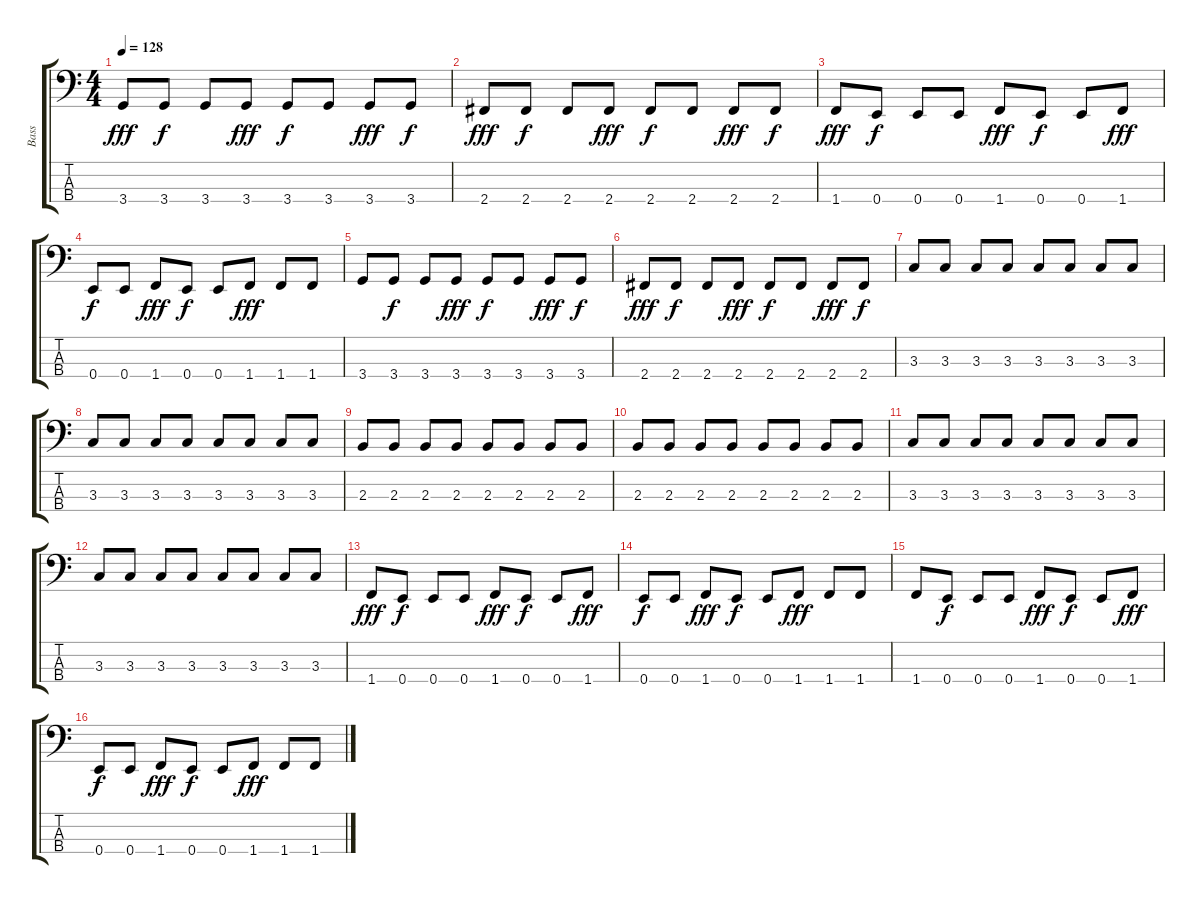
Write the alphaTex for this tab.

\track ("Bass" "Bass") {instrument electricbassfinger}
\staff {score tabs}
\tuning (G2 D2 A1 E1) {hide}
\ts (4 4)
\tempo 128
\clef f4
\ks c
3.4.8{dy fff} 3.4.8{dy f} 3.4.8 3.4.8{dy fff} 3.4.8{dy f} 3.4.8 3.4.8{dy fff} 3.4.8{dy f} |
2.4.8{dy fff} 2.4.8{dy f} 2.4.8 2.4.8{dy fff} 2.4.8{dy f} 2.4.8 2.4.8{dy fff} 2.4.8{dy f} |
1.4.8{dy fff} 0.4.8{dy f} 0.4.8 0.4.8 1.4.8{dy fff} 0.4.8{dy f} 0.4.8 1.4.8{dy fff} |
0.4.8{dy f} 0.4.8 1.4.8{dy fff} 0.4.8{dy f} 0.4.8 1.4.8{dy fff} 1.4.8 1.4.8 |
3.4.8 3.4.8{dy f} 3.4.8 3.4.8{dy fff} 3.4.8{dy f} 3.4.8 3.4.8{dy fff} 3.4.8{dy f} |
2.4.8{dy fff} 2.4.8{dy f} 2.4.8 2.4.8{dy fff} 2.4.8{dy f} 2.4.8 2.4.8{dy fff} 2.4.8{dy f} |
3.3.8 3.3.8 3.3.8 3.3.8 3.3.8 3.3.8 3.3.8 3.3.8 |
3.3.8 3.3.8 3.3.8 3.3.8 3.3.8 3.3.8 3.3.8 3.3.8 |
2.3.8 2.3.8 2.3.8 2.3.8 2.3.8 2.3.8 2.3.8 2.3.8 |
2.3.8 2.3.8 2.3.8 2.3.8 2.3.8 2.3.8 2.3.8 2.3.8 |
3.3.8 3.3.8 3.3.8 3.3.8 3.3.8 3.3.8 3.3.8 3.3.8 |
3.3.8 3.3.8 3.3.8 3.3.8 3.3.8 3.3.8 3.3.8 3.3.8 |
1.4.8{dy fff} 0.4.8{dy f} 0.4.8 0.4.8 1.4.8{dy fff} 0.4.8{dy f} 0.4.8 1.4.8{dy fff} |
0.4.8{dy f} 0.4.8 1.4.8{dy fff} 0.4.8{dy f} 0.4.8 1.4.8{dy fff} 1.4.8 1.4.8 |
1.4.8 0.4.8{dy f} 0.4.8 0.4.8 1.4.8{dy fff} 0.4.8{dy f} 0.4.8 1.4.8{dy fff} |
0.4.8{dy f} 0.4.8 1.4.8{dy fff} 0.4.8{dy f} 0.4.8 1.4.8{dy fff} 1.4.8 1.4.8
